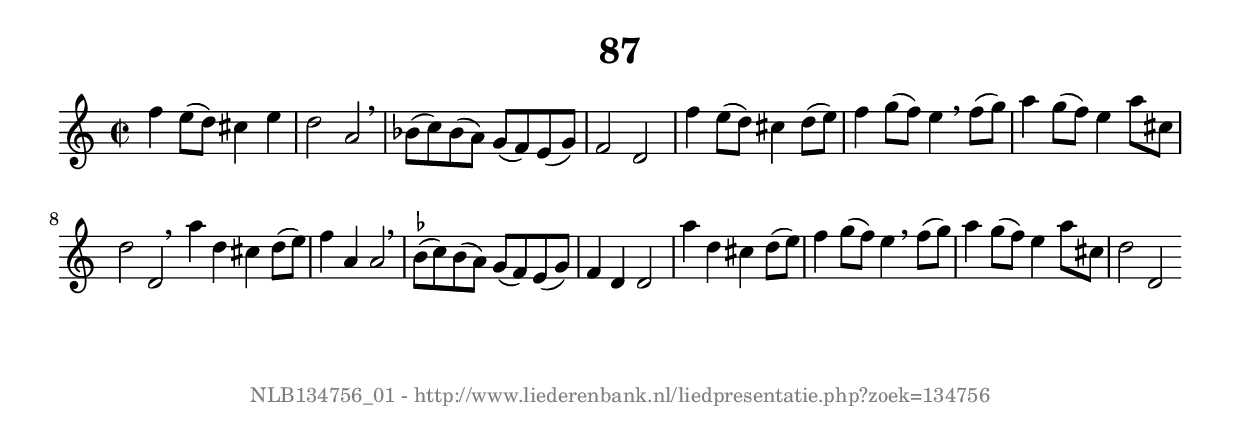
%
% produced by wce2krn 1.64 (7 June 2014)
%
\version"2.16"
#(append! paper-alist '(("long" . (cons (* 210 mm) (* 2000 mm)))))
#(set-default-paper-size "long")
sb = {\breathe}
mBreak = {\breathe }
bBreak = {\breathe }
x = {\once\override NoteHead #'style = #'cross }
gl=\glissando
itime={\override Staff.TimeSignature #'stencil = ##f }
ficta = {\once\set suggestAccidentals = ##t}
fine = {\once\override Score.RehearsalMark #'self-alignment-X = #1 \mark \markup {\italic{Fine}}}
dc = {\once\override Score.RehearsalMark #'self-alignment-X = #1 \mark \markup {\italic{D.C.}}}
dcf = {\once\override Score.RehearsalMark #'self-alignment-X = #1 \mark \markup {\italic{D.C. al Fine}}}
dcc = {\once\override Score.RehearsalMark #'self-alignment-X = #1 \mark \markup {\italic{D.C. al Coda}}}
ds = {\once\override Score.RehearsalMark #'self-alignment-X = #1 \mark \markup {\italic{D.S.}}}
dsf = {\once\override Score.RehearsalMark #'self-alignment-X = #1 \mark \markup {\italic{D.S. al Fine}}}
dsc = {\once\override Score.RehearsalMark #'self-alignment-X = #1 \mark \markup {\italic{D.S. al Coda}}}
pv = {\set Score.repeatCommands = #'((volta "1"))}
sv = {\set Score.repeatCommands = #'((volta "2"))}
tv = {\set Score.repeatCommands = #'((volta "3"))}
qv = {\set Score.repeatCommands = #'((volta "4"))}
xv = {\set Score.repeatCommands = #'((volta #f))}
\header{ tagline = ""
title = "87"
}
\score {{
\key c \major
\relative g'
{
\set melismaBusyProperties = #'()
\time 2/2
\tempo 4=120
\override Score.MetronomeMark #'transparent = ##t
\override Score.RehearsalMark #'break-visibility = #(vector #t #t #f)
f'4 e8( d) cis4 e d2 a \sb bes8( c) bes( a) g( f) e( g) f2 d f'4 e8( d) cis4 d8( e) f4 g8( f) e4 \sb f8( g) a4 g8( f) e4 a8 cis, d2 d, \bar ":|:" \bBreak
a''4 d, cis d8( e) f4 a, a2 \sb \ficta bes8( c) \ficta bes( a) g( f) e( g) f4 d d2 a''4 d, cis d8( e) f4 g8( f) e4 \sb f8( g) a4 g8( f) e4 a8 cis, d2 d, \bar ":|"
 }}
 \midi { }
 \layout {
            indent = 0.0\cm
}
}
\markup { \vspace #0 } \markup { \with-color #grey \fill-line { \center-column { \smaller "NLB134756_01 - http://www.liederenbank.nl/liedpresentatie.php?zoek=134756" } } }
